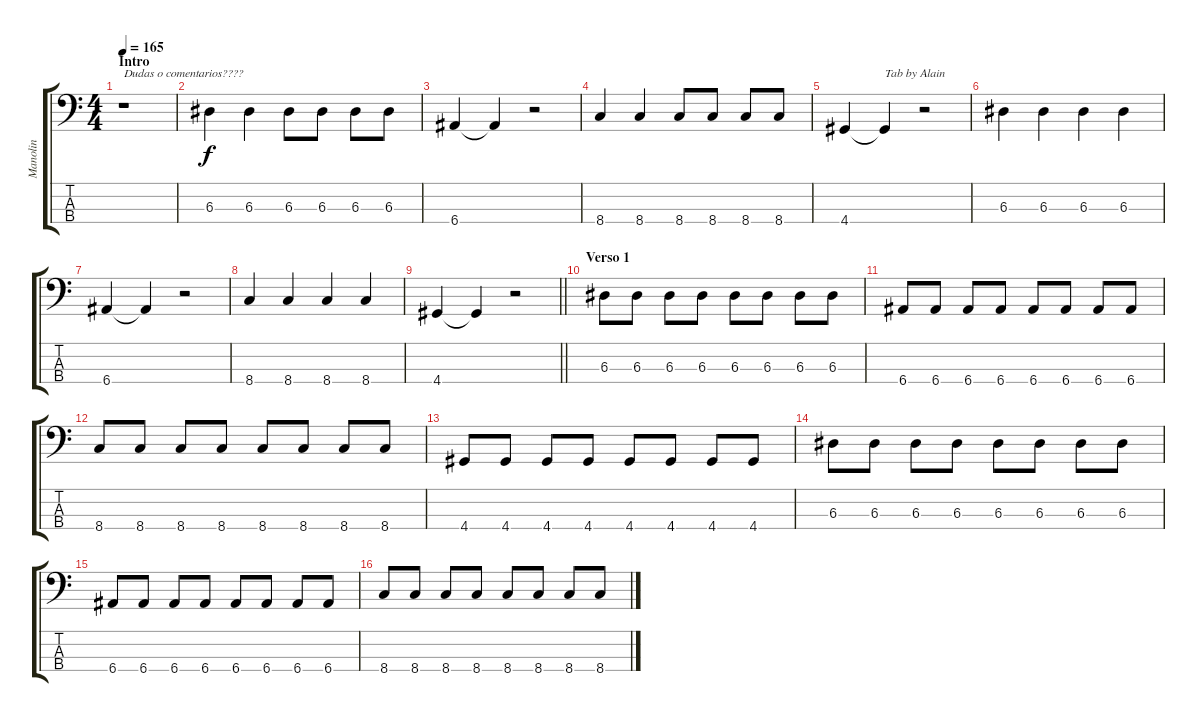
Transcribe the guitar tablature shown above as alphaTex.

\track ("Manolin" "Manolin") {instrument electricbassfinger}
\staff {score tabs}
\tuning (G2 D2 A1 E1) {hide}
\ts (4 4)
\section ("" "Intro")
\tempo 165
\clef f4
\ks c
r.1{txt "Dudas o comentarios????" dy f instrument electricbassfinger} |
6.3.4 6.3.4 6.3.8 6.3.8 6.3.8 6.3.8 |
6.4.4 6.4{t}.4 r.2{txt ""} |
8.4.4 8.4.4 8.4.8 8.4.8 8.4.8 8.4.8 |
4.4.4 4.4{t}.4{txt "Tab by Alain"} r.2 |
6.3.4 6.3.4 6.3.4 6.3.4 |
6.4.4 6.4{t}.4 r.2 |
8.4.4 8.4.4 8.4.4 8.4.4 |
\barLineRight lightlight
4.4.4 4.4{t}.4 r.2 |
\section ("" "Verso 1")
6.3.8 6.3.8 6.3.8 6.3.8 6.3.8 6.3.8 6.3.8 6.3.8 |
6.4.8 6.4.8 6.4.8 6.4.8 6.4.8 6.4.8 6.4.8 6.4.8 |
8.4.8 8.4.8 8.4.8 8.4.8 8.4.8 8.4.8 8.4.8 8.4.8 |
4.4.8 4.4.8 4.4.8 4.4.8 4.4.8 4.4.8 4.4.8 4.4.8 |
6.3.8 6.3.8 6.3.8 6.3.8 6.3.8 6.3.8 6.3.8 6.3.8 |
6.4.8 6.4.8 6.4.8 6.4.8 6.4.8 6.4.8 6.4.8 6.4.8 |
8.4.8 8.4.8 8.4.8 8.4.8 8.4.8 8.4.8 8.4.8 8.4.8
